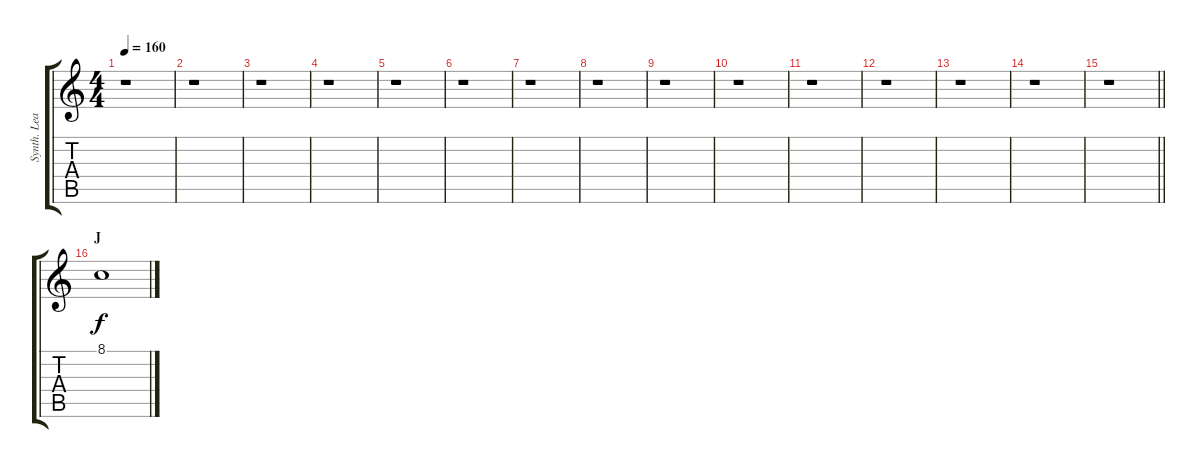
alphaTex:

\track ("Synth. Lead I" "Synth. Lea") {instrument lead6voice}
\staff {score tabs}
\tuning (E4 B3 G3 D3 A2 E2) {hide}
\ts (4 4)
\tempo 160
\clef g2
\ks c
r.1{dy f} |
r.1 |
r.1 |
r.1 |
r.1 |
r.1 |
r.1 |
r.1 |
r.1 |
r.1 |
r.1 |
r.1 |
r.1 |
r.1 |
\barLineRight lightlight
r.1 |
\section ("" "J")
8.1.1
